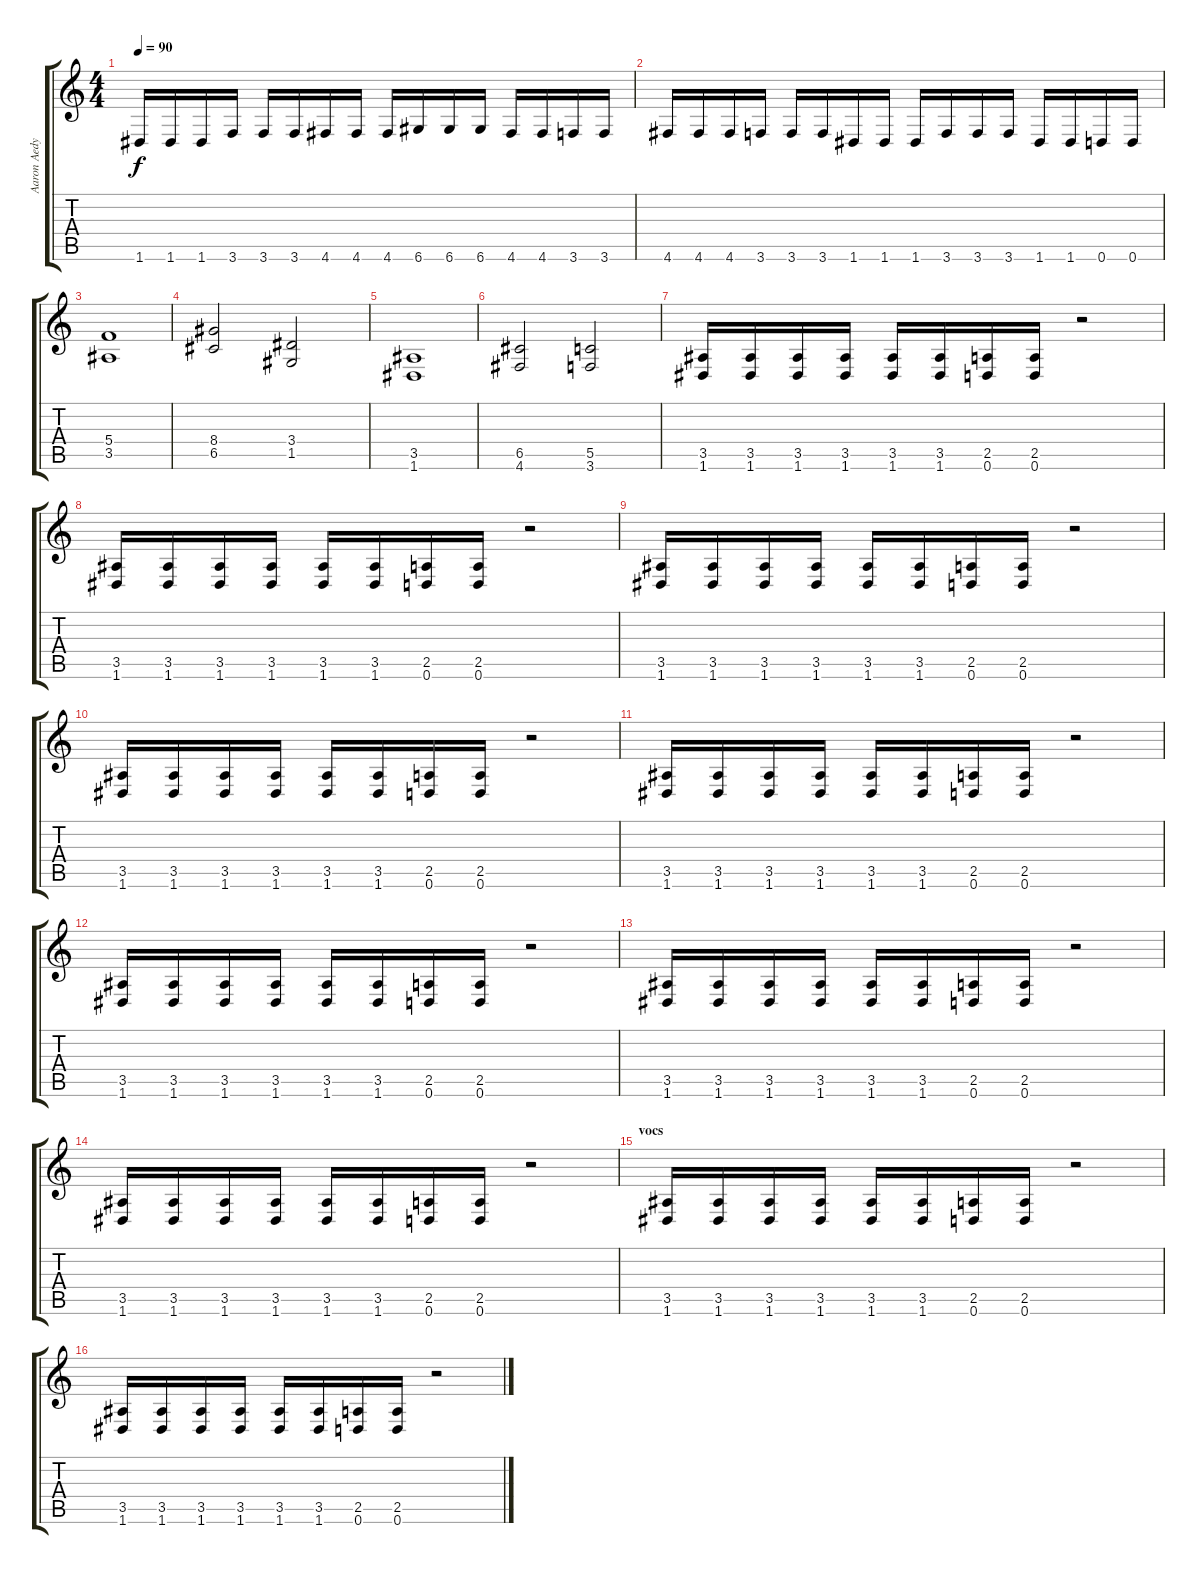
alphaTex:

\track ("Aaron Aedy" "Aaron Aedy") {instrument distortionguitar}
\staff {score tabs}
\tuning (D4 A3 F3 C3 G2 D2) {hide}
\ts (4 4)
\tempo 90
\clef g2
\ks c
1.6.16{dy f instrument distortionguitar} 1.6.16 1.6.16 3.6.16 3.6.16 3.6.16 4.6.16 4.6.16 4.6.16 6.6.16 6.6.16 6.6.16 4.6.16 4.6.16 3.6.16 3.6.16 |
4.6.16 4.6.16 4.6.16 3.6.16 3.6.16 3.6.16 1.6.16 1.6.16 1.6.16 3.6.16 3.6.16 3.6.16 1.6.16 1.6.16 0.6.16 0.6.16 |
(5.4 3.5).1 |
(8.4 6.5).2 (3.4 1.5).2 |
(3.5 1.6).1 |
(6.5 4.6).2 (5.5 3.6).2 |
(3.5 1.6).16 (3.5 1.6).16 (3.5 1.6).16 (3.5 1.6).16 (3.5 1.6).16 (3.5 1.6).16 (2.5 0.6).16 (2.5 0.6).16 r.2 |
(3.5 1.6).16 (3.5 1.6).16 (3.5 1.6).16 (3.5 1.6).16 (3.5 1.6).16 (3.5 1.6).16 (2.5 0.6).16 (2.5 0.6).16 r.2 |
(3.5 1.6).16 (3.5 1.6).16 (3.5 1.6).16 (3.5 1.6).16 (3.5 1.6).16 (3.5 1.6).16 (2.5 0.6).16 (2.5 0.6).16 r.2 |
(3.5 1.6).16 (3.5 1.6).16 (3.5 1.6).16 (3.5 1.6).16 (3.5 1.6).16 (3.5 1.6).16 (2.5 0.6).16 (2.5 0.6).16 r.2 |
(3.5 1.6).16 (3.5 1.6).16 (3.5 1.6).16 (3.5 1.6).16 (3.5 1.6).16 (3.5 1.6).16 (2.5 0.6).16 (2.5 0.6).16 r.2 |
(3.5 1.6).16 (3.5 1.6).16 (3.5 1.6).16 (3.5 1.6).16 (3.5 1.6).16 (3.5 1.6).16 (2.5 0.6).16 (2.5 0.6).16 r.2 |
(3.5 1.6).16 (3.5 1.6).16 (3.5 1.6).16 (3.5 1.6).16 (3.5 1.6).16 (3.5 1.6).16 (2.5 0.6).16 (2.5 0.6).16 r.2 |
(3.5 1.6).16 (3.5 1.6).16 (3.5 1.6).16 (3.5 1.6).16 (3.5 1.6).16 (3.5 1.6).16 (2.5 0.6).16 (2.5 0.6).16 r.2 |
\section ("" "vocs")
(3.5 1.6).16 (3.5 1.6).16 (3.5 1.6).16 (3.5 1.6).16 (3.5 1.6).16 (3.5 1.6).16 (2.5 0.6).16 (2.5 0.6).16 r.2 |
(3.5 1.6).16 (3.5 1.6).16 (3.5 1.6).16 (3.5 1.6).16 (3.5 1.6).16 (3.5 1.6).16 (2.5 0.6).16 (2.5 0.6).16 r.2
